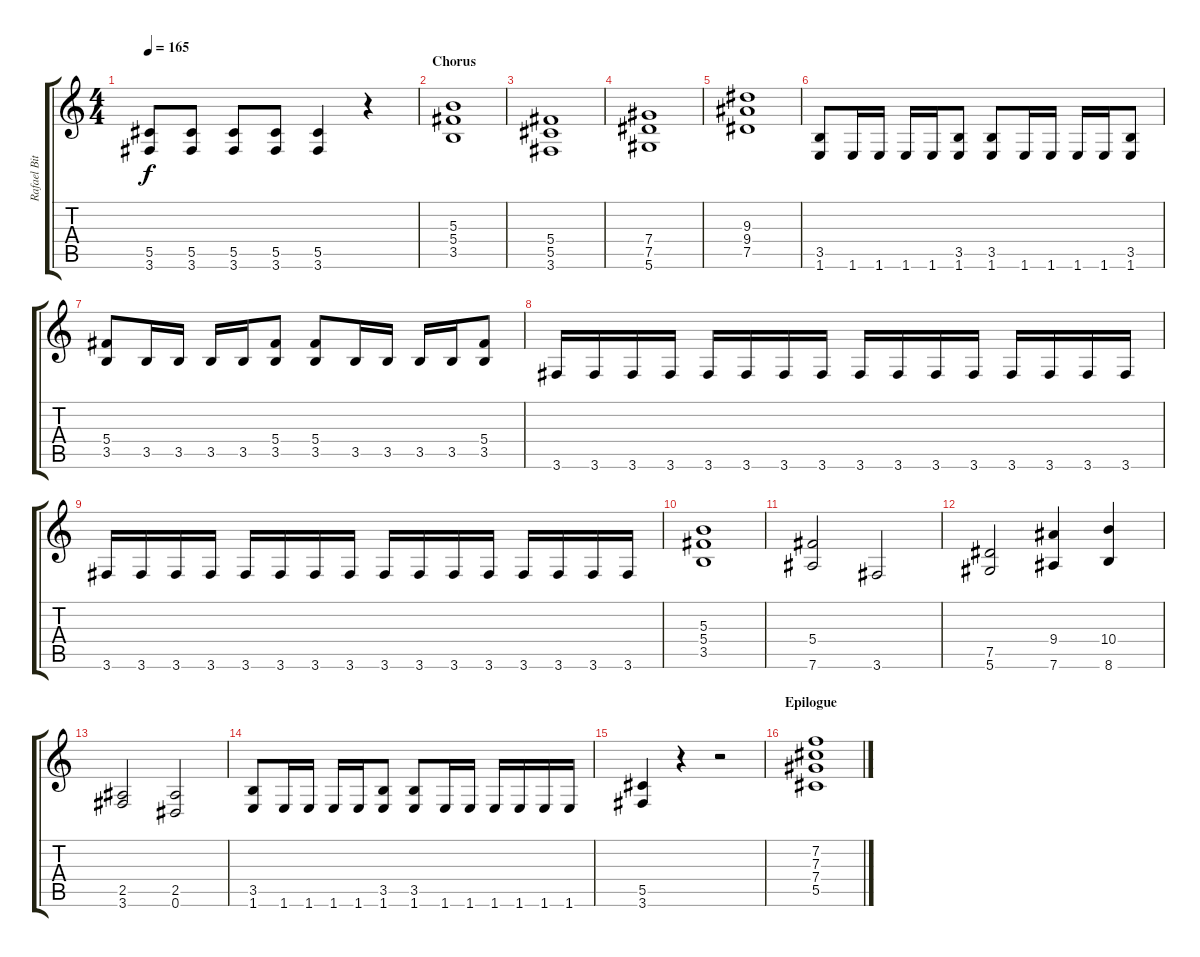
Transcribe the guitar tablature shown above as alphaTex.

\track ("Rafael Bittencourt" "Rafael Bit") {instrument distortionguitar}
\staff {score tabs}
\tuning (Eb4 Bb3 Gb3 Db3 Ab2 Eb2) {hide}
\ts (4 4)
\tempo 165
\clef g2
\ks c
(5.5 3.6).8{dy f} (5.5 3.6).8 (5.5 3.6).8 (5.5 3.6).8 (5.5 3.6).4 r.4 |
\section ("" "Chorus")
(5.3 5.4 3.5).1 |
(5.4 5.5 3.6).1 |
(7.4 7.5 5.6).1 |
(9.3 9.4 7.5).1 |
(3.5 1.6).8 1.6.16 1.6.16 1.6.16 1.6.16 (3.5 1.6).8 (3.5 1.6).8 1.6.16 1.6.16 1.6.16 1.6.16 (3.5 1.6).8 |
(5.4 3.5).8 3.5.16 3.5.16 3.5.16 3.5.16 (5.4 3.5).8 (5.4 3.5).8 3.5.16 3.5.16 3.5.16 3.5.16 (5.4 3.5).8 |
3.6.16 3.6.16 3.6.16 3.6.16 3.6.16 3.6.16 3.6.16 3.6.16 3.6.16 3.6.16 3.6.16 3.6.16 3.6.16 3.6.16 3.6.16 3.6.16 |
3.6.16 3.6.16 3.6.16 3.6.16 3.6.16 3.6.16 3.6.16 3.6.16 3.6.16 3.6.16 3.6.16 3.6.16 3.6.16 3.6.16 3.6.16 3.6.16 |
(5.3 5.4 3.5).1 |
(5.4 7.6).2 3.6.2 |
(7.5 5.6).2 (9.4 7.6).4 (10.4 8.6).4 |
(2.5 3.6).2 (2.5 0.6).2 |
(3.5 1.6).8 1.6.16 1.6.16 1.6.16 1.6.16 (3.5 1.6).8 (3.5 1.6).8 1.6.16 1.6.16 1.6.16 1.6.16 1.6.16 1.6.16 |
(5.5 3.6).4 r.4 r.2 |
\section ("" "Epilogue")
(7.2 7.3 7.4 5.5).1
